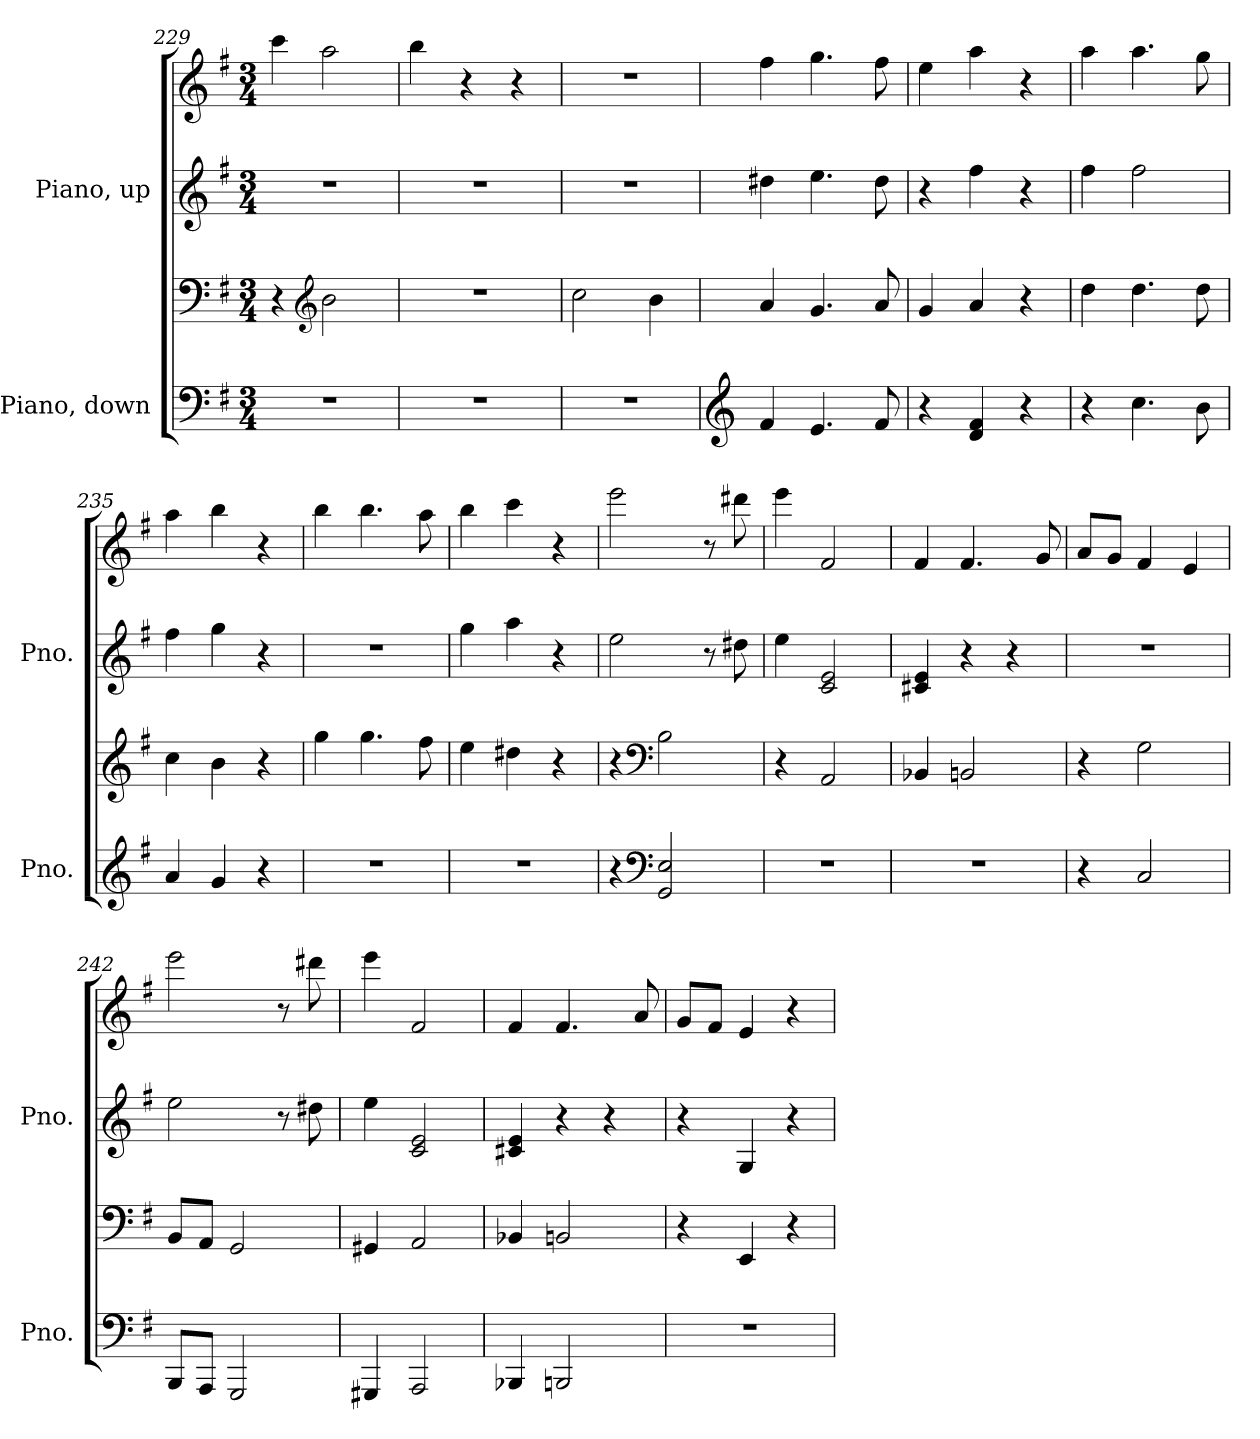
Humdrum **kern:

**kern	**kern	**kern	**kern
*part2	*part2	*part1	*part1
*staff4	*staff3	*staff2	*staff1
*I"Piano, down	*	*I"Piano, up	*
*I'Pno.	*	*I'Pno.	*
*clefF4	*clefF4	*clefG2	*clefG2
*k[f#]	*k[f#]	*k[f#]	*k[f#]
*M3/4	*M3/4	*M3/4	*M3/4
=229	=229	=229	=229
2.r	4r	2.r	4ccc\
*	*clefG2	*	*
.	2b\	.	2aa\
=230	=230	=230	=230
2.r	2.r	2.r	4bb\
.	.	.	4r
.	.	.	4r
=231	=231	=231	=231
2.r	2cc\	2.r	2.r
.	4b\	.	.
=232	=232	=232	=232
*clefG2	*	*	*
4f#/	4a/	4dd#X\	4ff#\
4.e/	4.g/	4.ee\	4.gg\
8f#/	8a/	8dd#\	8ff#\
=233	=233	=233	=233
4r	4g/	4r	4ee\
4d/ 4f#/	4a/	4ff#\	4aa\
4r	4r	4r	4r
=234	=234	=234	=234
4r	4dd\	4ff#\	4aa\
4.cc\	4.dd\	2ff#\	4.aa\
8b\	8dd\	.	8gg\
=235	=235	=235	=235
4a/	4cc\	4ff#\	4aa\
4g/	4b\	4gg\	4bb\
4r	4r	4r	4r
!!LO:LB:g=z
=236	=236	=236	=236
2.r	4gg\	2.r	4bb\
.	4.gg\	.	4.bb\
.	8ff#\	.	8aa\
=237	=237	=237	=237
2.r	4ee\	4gg\	4bb\
.	4dd#X\	4aa\	4ccc\
.	4r	4r	4r
=238	=238	=238	=238
4r	4r	2ee\	2eee\
*clefF4	*clefF4	*	*
2GG/ 2E/	2B\	.	.
.	.	8r	8r
.	.	8dd#X\	8ddd#X\
=239	=239	=239	=239
2.r	4r	4ee\	4eee\
.	2AA/	2c/ 2e/	2f#/
=240	=240	=240	=240
2.r	4BB-X/	4c#X/ 4e/	4f#/
.	2BBn/	4r	4.f#/
.	.	4r	.
.	.	.	8g/
=241	=241	=241	=241
4r	4r	2.r	8a/L
.	.	.	8g/J
2C/	2G\	.	4f#/
.	.	.	4e/
=242	=242	=242	=242
8BBB/L	8BB/L	2ee\	2eee\
8AAA/J	8AA/J	.	.
2GGG/	2GG/	.	.
.	.	8r	8r
.	.	8dd#X\	8ddd#X\
=243	=243	=243	=243
4GGG#X/	4GG#X/	4ee\	4eee\
2AAA/	2AA/	2c/ 2e/	2f#/
!!LO:PB:g=z
=244	=244	=244	=244
4BBB-X/	4BB-X/	4c#X/ 4e/	4f#/
2BBBn/	2BBn/	4r	4.f#/
.	.	4r	.
.	.	.	8a/
=245	=245	=245	=245
2.r	4r	4r	8g/L
.	.	.	8f#/J
.	4EE/	4G/	4e/
.	4r	4r	4r
=	=	=	=
*-	*-	*-	*-
